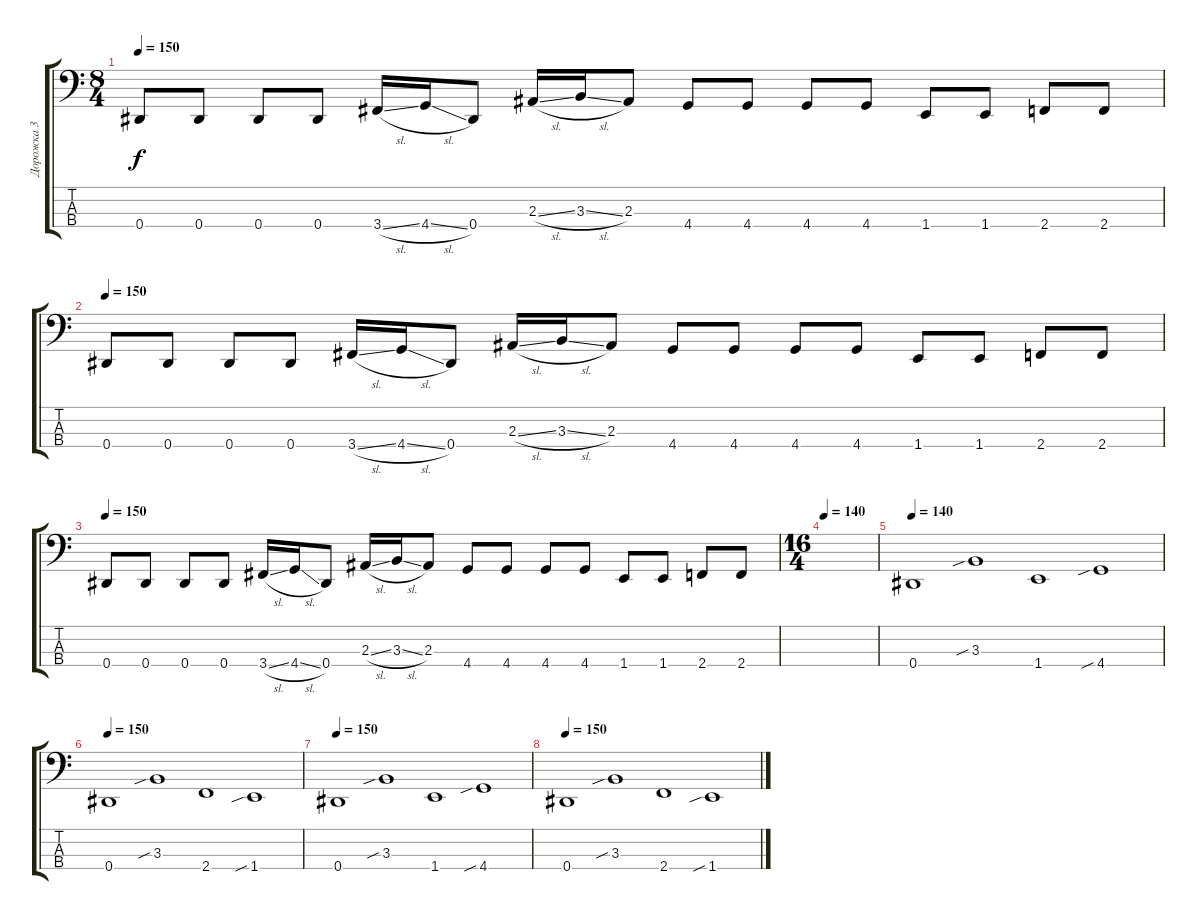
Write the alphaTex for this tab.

\track ("Дорожка 3" "Дорожка 3") {instrument electricbassfinger}
\staff {score tabs}
\tuning (Gb2 Db2 Ab1 Eb1) {hide}
\ts (8 4)
\tempo 150
\clef f4
\ks c
0.4.8{dy f} 0.4.8 0.4.8 0.4.8 3.4{sl}.16 4.4{sl}.16 0.4.8 2.3{sl}.16 3.3{sl}.16 2.3.8 4.4.8 4.4.8 4.4.8 4.4.8 1.4.8 1.4.8 2.4.8 2.4.8 |
\tempo 150
0.4.8 0.4.8 0.4.8 0.4.8 3.4{sl}.16 4.4{sl}.16 0.4.8 2.3{sl}.16 3.3{sl}.16 2.3.8 4.4.8 4.4.8 4.4.8 4.4.8 1.4.8 1.4.8 2.4.8 2.4.8 |
\tempo 150
0.4.8 0.4.8 0.4.8 0.4.8 3.4{sl}.16 4.4{sl}.16 0.4.8 2.3{sl}.16 3.3{sl}.16 2.3.8 4.4.8 4.4.8 4.4.8 4.4.8 1.4.8 1.4.8 2.4.8 2.4.8 |
\ts (16 4)
\tempo 140
|
\tempo 140
0.4.1 3.3{sib}.1 1.4.1 4.4{sib}.1 |
\tempo 150
0.4.1 3.3{sib}.1 2.4.1 1.4{sib}.1 |
\tempo 150
0.4.1 3.3{sib}.1 1.4.1 4.4{sib}.1 |
\tempo 150
0.4.1 3.3{sib}.1 2.4.1 1.4{sib}.1
